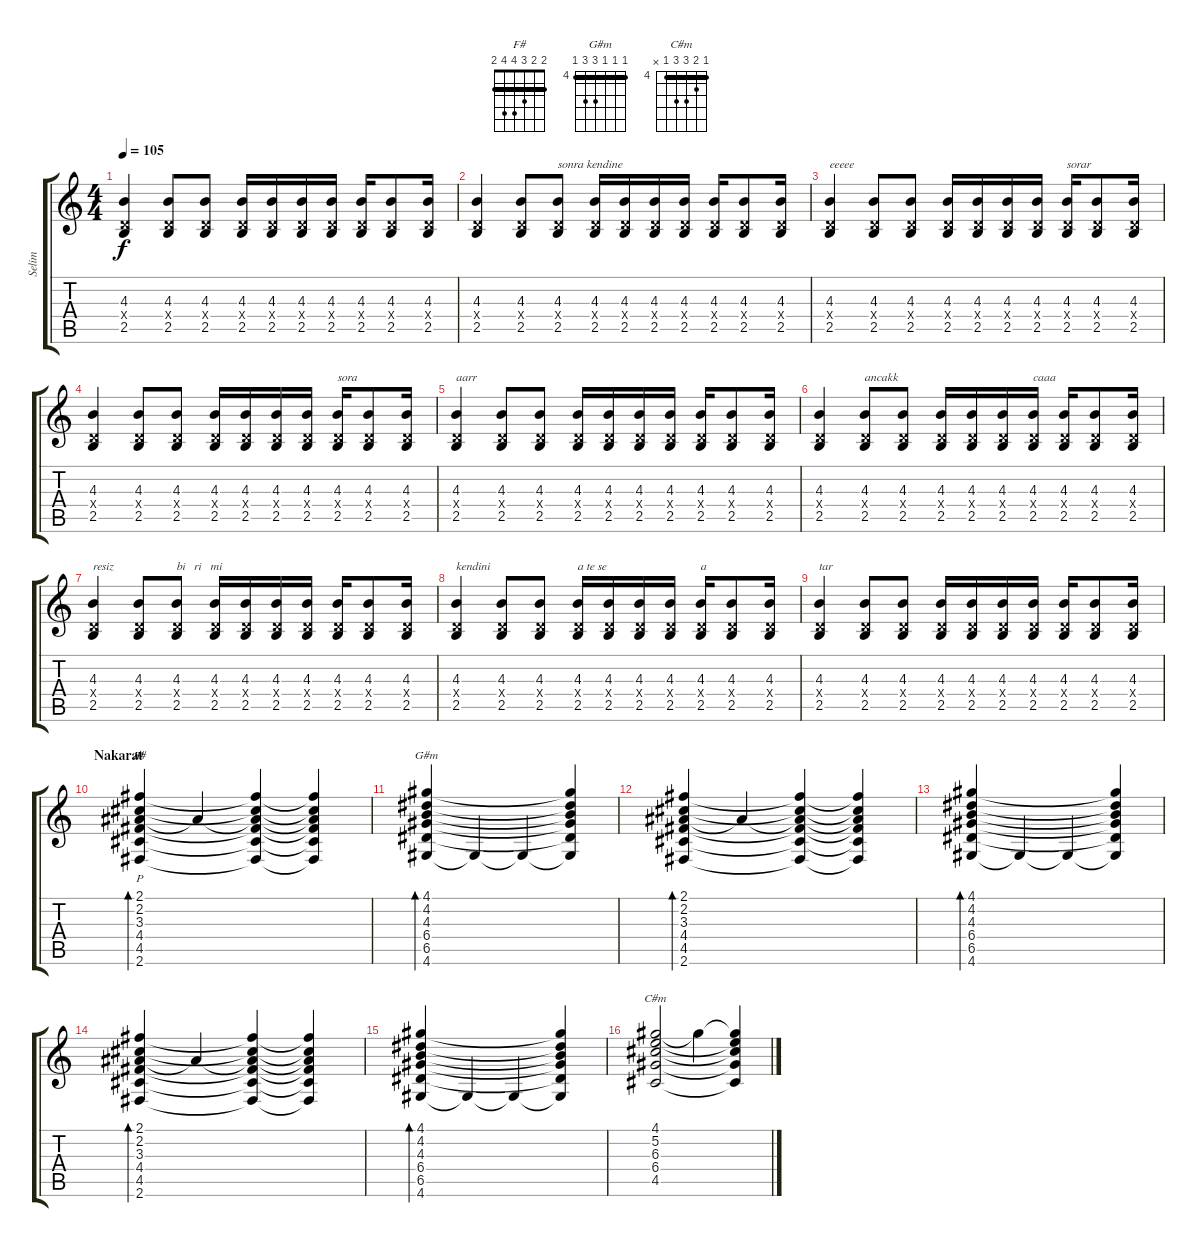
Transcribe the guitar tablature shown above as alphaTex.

\track ("Selim" "Selim") {instrument electricguitarclean}
\staff {score tabs}
\tuning (E4 B3 G3 D3 A2 E2) {hide}
\chord ("F#" 2 2 3 4 4 2) {barre 2}
\chord ("G#m" 4 4 4 6 6 4) {firstfret 4 barre 4}
\chord ("C#m" 4 5 6 6 4 x) {firstfret 4 barre 4}
\ts (4 4)
\tempo 105
\clef g2
\ks c
(4.3 0.4{x} 2.5).4{dy f} (4.3 0.4{x} 2.5).8 (4.3 0.4{x} 2.5).8 (4.3 0.4{x} 2.5).16 (4.3 0.4{x} 2.5).16 (4.3 0.4{x} 2.5).16 (4.3 0.4{x} 2.5).16 (4.3 0.4{x} 2.5).16 (4.3 0.4{x} 2.5).8 (4.3 0.4{x} 2.5).16 |
(4.3 0.4{x} 2.5).4 (4.3 0.4{x} 2.5).8 (4.3 0.4{x} 2.5).8{txt "sonra kendine"} (4.3 0.4{x} 2.5).16 (4.3 0.4{x} 2.5).16 (4.3 0.4{x} 2.5).16 (4.3 0.4{x} 2.5).16 (4.3 0.4{x} 2.5).16 (4.3 0.4{x} 2.5).8 (4.3 0.4{x} 2.5).16 |
(4.3 0.4{x} 2.5).4{txt "eeeee"} (4.3 0.4{x} 2.5).8 (4.3 0.4{x} 2.5).8 (4.3 0.4{x} 2.5).16 (4.3 0.4{x} 2.5).16 (4.3 0.4{x} 2.5).16 (4.3 0.4{x} 2.5).16 (4.3 0.4{x} 2.5).16{txt "sorar"} (4.3 0.4{x} 2.5).8 (4.3 0.4{x} 2.5).16 |
(4.3 0.4{x} 2.5).4 (4.3 0.4{x} 2.5).8 (4.3 0.4{x} 2.5).8 (4.3 0.4{x} 2.5).16 (4.3 0.4{x} 2.5).16 (4.3 0.4{x} 2.5).16 (4.3 0.4{x} 2.5).16 (4.3 0.4{x} 2.5).16{txt "sora"} (4.3 0.4{x} 2.5).8 (4.3 0.4{x} 2.5).16 |
(4.3 0.4{x} 2.5).4{txt "aarr"} (4.3 0.4{x} 2.5).8 (4.3 0.4{x} 2.5).8 (4.3 0.4{x} 2.5).16 (4.3 0.4{x} 2.5).16 (4.3 0.4{x} 2.5).16 (4.3 0.4{x} 2.5).16 (4.3 0.4{x} 2.5).16 (4.3 0.4{x} 2.5).8 (4.3 0.4{x} 2.5).16 |
(4.3 0.4{x} 2.5).4 (4.3 0.4{x} 2.5).8{txt "ancakk"} (4.3 0.4{x} 2.5).8 (4.3 0.4{x} 2.5).16 (4.3 0.4{x} 2.5).16 (4.3 0.4{x} 2.5).16 (4.3 0.4{x} 2.5).16{txt "caaa"} (4.3 0.4{x} 2.5).16 (4.3 0.4{x} 2.5).8 (4.3 0.4{x} 2.5).16 |
(4.3 0.4{x} 2.5).4{txt "resiz"} (4.3 0.4{x} 2.5).8 (4.3 0.4{x} 2.5).8{txt "bi   ri   mi"} (4.3 0.4{x} 2.5).16 (4.3 0.4{x} 2.5).16 (4.3 0.4{x} 2.5).16 (4.3 0.4{x} 2.5).16 (4.3 0.4{x} 2.5).16 (4.3 0.4{x} 2.5).8 (4.3 0.4{x} 2.5).16 |
(4.3 0.4{x} 2.5).4{txt "kendini"} (4.3 0.4{x} 2.5).8 (4.3 0.4{x} 2.5).8 (4.3 0.4{x} 2.5).16{txt "a te se"} (4.3 0.4{x} 2.5).16 (4.3 0.4{x} 2.5).16 (4.3 0.4{x} 2.5).16 (4.3 0.4{x} 2.5).16{txt "a"} (4.3 0.4{x} 2.5).8 (4.3 0.4{x} 2.5).16 |
(4.3 0.4{x} 2.5).4{txt "tar"} (4.3 0.4{x} 2.5).8 (4.3 0.4{x} 2.5).8 (4.3 0.4{x} 2.5).16 (4.3 0.4{x} 2.5).16 (4.3 0.4{x} 2.5).16 (4.3 0.4{x} 2.5).16 (4.3 0.4{x} 2.5).16 (4.3 0.4{x} 2.5).8 (4.3 0.4{x} 2.5).16 |
\section ("" "Nakarat")
(2.1 2.2 3.3 4.4 4.5 2.6).4{p bd 30 ch "F#" volume 13} 3.3{t}.4 (2.1{t} 2.2{t} 3.3{t} 4.4{t} 4.5{t} 2.6{t}).4 (2.1{t} 2.2{t} 3.3{t} 4.4{t} 4.5{t} 2.6{t}).4 |
(4.1 4.2 4.3 6.4 6.5 4.6).4{bd 30 ch "G#m"} 4.6{t}.4 4.6{t}.4 (4.1{t} 4.2{t} 4.3{t} 6.4{t} 6.5{t} 4.6{t}).4 |
(2.1 2.2 3.3 4.4 4.5 2.6).4{bd 30} 3.3{t}.4 (2.1{t} 2.2{t} 3.3{t} 4.4{t} 4.5{t} 2.6{t}).4 (2.1{t} 2.2{t} 3.3{t} 4.4{t} 4.5{t} 2.6{t}).4 |
(4.1 4.2 4.3 6.4 6.5 4.6).4{bd 30} 4.6{t}.4 4.6{t}.4 (4.1{t} 4.2{t} 4.3{t} 6.4{t} 6.5{t} 4.6{t}).4 |
(2.1 2.2 3.3 4.4 4.5 2.6).4{bd 30} 3.3{t}.4 (2.1{t} 2.2{t} 3.3{t} 4.4{t} 4.5{t} 2.6{t}).4 (2.1{t} 2.2{t} 3.3{t} 4.4{t} 4.5{t} 2.6{t}).4 |
(4.1 4.2 4.3 6.4 6.5 4.6).4{bd 30} 4.6{t}.4 4.6{t}.4 (4.1{t} 4.2{t} 4.3{t} 6.4{t} 6.5{t} 4.6{t}).4 |
(4.1 5.2 6.3 6.4 4.5).2{ch "C#m"} 4.1{t}.4 (4.1{t} 5.2{t} 6.3{t} 6.4{t} 4.5{t}).4
